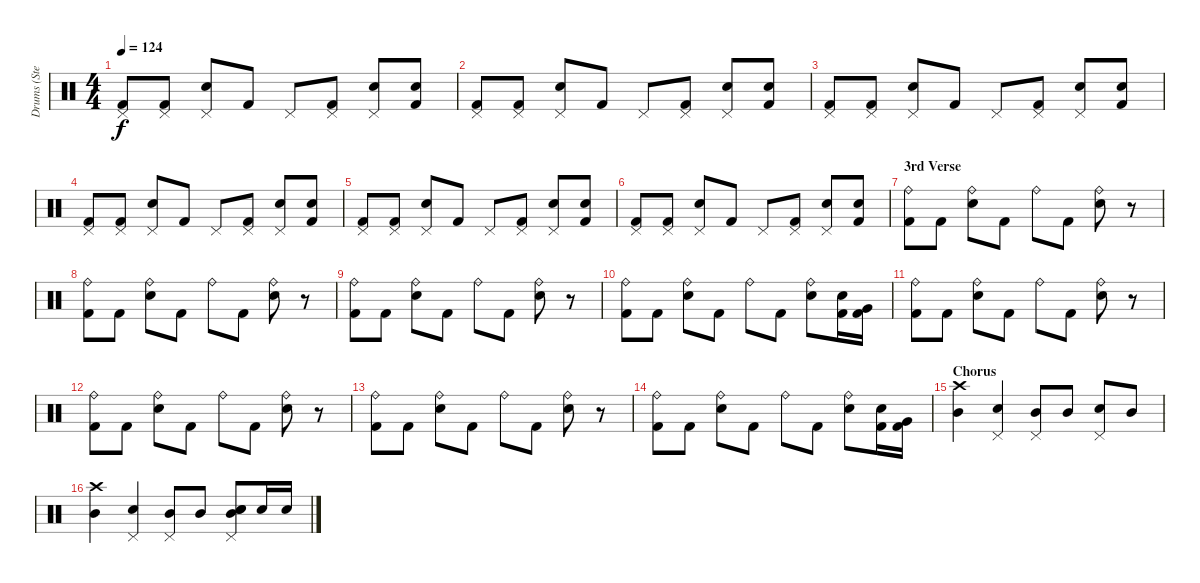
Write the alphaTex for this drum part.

\track ("Drums (Steven)" "Drums (Ste") {instrument percussion}
\staff {score}
\articulation defaults
\ts (4 4)
\tempo 124
\clef neutral
\ks c
("Kick (hit) 2" "Pedal Hi-Hat (hit)").8{dy f} ("Kick (hit) 2" "Pedal Hi-Hat (hit)").8 ("Electric Snare (hit)" "Pedal Hi-Hat (hit)").8 "Kick (hit) 2".8 "Pedal Hi-Hat (hit)".8 ("Kick (hit) 2" "Pedal Hi-Hat (hit)").8 ("Electric Snare (hit)" "Pedal Hi-Hat (hit)").8 ("Kick (hit) 2" "Snare (hit) 2").8 |
("Kick (hit) 2" "Pedal Hi-Hat (hit)").8 ("Kick (hit) 2" "Pedal Hi-Hat (hit)").8 ("Electric Snare (hit)" "Pedal Hi-Hat (hit)").8 "Kick (hit) 2".8 "Pedal Hi-Hat (hit)".8 ("Kick (hit) 2" "Pedal Hi-Hat (hit)").8 ("Electric Snare (hit)" "Pedal Hi-Hat (hit)").8 ("Kick (hit) 2" "Snare (hit) 2").8 |
("Kick (hit) 2" "Pedal Hi-Hat (hit)").8 ("Kick (hit) 2" "Pedal Hi-Hat (hit)").8 ("Electric Snare (hit)" "Pedal Hi-Hat (hit)").8 "Kick (hit) 2".8 "Pedal Hi-Hat (hit)".8 ("Kick (hit) 2" "Pedal Hi-Hat (hit)").8 ("Electric Snare (hit)" "Pedal Hi-Hat (hit)").8 ("Kick (hit) 2" "Snare (hit) 2").8 |
("Kick (hit) 2" "Pedal Hi-Hat (hit)").8 ("Kick (hit) 2" "Pedal Hi-Hat (hit)").8 ("Electric Snare (hit)" "Pedal Hi-Hat (hit)").8 "Kick (hit) 2".8 "Pedal Hi-Hat (hit)".8 ("Kick (hit) 2" "Pedal Hi-Hat (hit)").8 ("Electric Snare (hit)" "Pedal Hi-Hat (hit)").8 ("Kick (hit) 2" "Snare (hit) 2").8 |
("Kick (hit) 2" "Pedal Hi-Hat (hit)").8 ("Kick (hit) 2" "Pedal Hi-Hat (hit)").8 ("Electric Snare (hit)" "Pedal Hi-Hat (hit)").8 "Kick (hit) 2".8 "Pedal Hi-Hat (hit)".8 ("Kick (hit) 2" "Pedal Hi-Hat (hit)").8 ("Electric Snare (hit)" "Pedal Hi-Hat (hit)").8 ("Kick (hit) 2" "Snare (hit) 2").8 |
("Kick (hit) 2" "Pedal Hi-Hat (hit)").8 ("Kick (hit) 2" "Pedal Hi-Hat (hit)").8 ("Electric Snare (hit)" "Pedal Hi-Hat (hit)").8 "Kick (hit) 2".8 "Pedal Hi-Hat (hit)".8 ("Kick (hit) 2" "Pedal Hi-Hat (hit)").8 ("Electric Snare (hit)" "Pedal Hi-Hat (hit)").8 ("Kick (hit) 2" "Snare (hit) 2").8 |
\section ("" "3rd Verse")
("Kick (hit) 2" "Ride (bell)").8 "Kick (hit) 2".8 ("Electric Snare (hit)" "Ride (bell)").8 "Kick (hit) 2".8 "Ride (bell)".8 "Kick (hit) 2".8 ("Electric Snare (hit)" "Ride (bell)").8 r.8 |
("Kick (hit) 2" "Ride (bell)").8 "Kick (hit) 2".8 ("Electric Snare (hit)" "Ride (bell)").8 "Kick (hit) 2".8 "Ride (bell)".8 "Kick (hit) 2".8 ("Electric Snare (hit)" "Ride (bell)").8 r.8 |
("Kick (hit) 2" "Ride (bell)").8 "Kick (hit) 2".8 ("Electric Snare (hit)" "Ride (bell)").8 "Kick (hit) 2".8 "Ride (bell)".8 "Kick (hit) 2".8 ("Electric Snare (hit)" "Ride (bell)").8 r.8 |
("Kick (hit) 2" "Ride (bell)").8 "Kick (hit) 2".8 ("Electric Snare (hit)" "Ride (bell)").8 "Kick (hit) 2".8 "Ride (bell)".8 "Kick (hit) 2".8 ("Electric Snare (hit)" "Ride (bell)").8 ("Kick (hit) 2" "Electric Snare (hit)").16 ("Kick (hit) 2" "Very Low Tom (hit)").16 |
("Kick (hit) 2" "Ride (bell)").8 "Kick (hit) 2".8 ("Electric Snare (hit)" "Ride (bell)").8 "Kick (hit) 2".8 "Ride (bell)".8 "Kick (hit) 2".8 ("Electric Snare (hit)" "Ride (bell)").8 r.8 |
("Kick (hit) 2" "Ride (bell)").8 "Kick (hit) 2".8 ("Electric Snare (hit)" "Ride (bell)").8 "Kick (hit) 2".8 "Ride (bell)".8 "Kick (hit) 2".8 ("Electric Snare (hit)" "Ride (bell)").8 r.8 |
("Kick (hit) 2" "Ride (bell)").8 "Kick (hit) 2".8 ("Electric Snare (hit)" "Ride (bell)").8 "Kick (hit) 2".8 "Ride (bell)".8 "Kick (hit) 2".8 ("Electric Snare (hit)" "Ride (bell)").8 r.8 |
("Kick (hit) 2" "Ride (bell)").8 "Kick (hit) 2".8 ("Electric Snare (hit)" "Ride (bell)").8 "Kick (hit) 2".8 "Ride (bell)".8 "Kick (hit) 2".8 ("Electric Snare (hit)" "Ride (bell)").8 ("Kick (hit) 2" "Electric Snare (hit)").16 ("Kick (hit) 2" "Very Low Tom (hit)").16 |
\section ("" "Chorus")
("Crash high (hit)" "Mid Tom (hit)").4 ("Pedal Hi-Hat (hit)" "Snare (hit) 2").4 ("Pedal Hi-Hat (hit)" "Mid Tom (hit)").8 "Mid Tom (hit)".8 ("Pedal Hi-Hat (hit)" "Snare (hit) 2").8 "Mid Tom (hit)".8 |
("Crash high (hit)" "Mid Tom (hit)").4 ("Pedal Hi-Hat (hit)" "Snare (hit) 2").4 ("Pedal Hi-Hat (hit)" "Mid Tom (hit)").8 "Mid Tom (hit)".8 ("Pedal Hi-Hat (hit)" "Snare (hit) 2" "Electric Snare (hit)" "Mid Tom (hit)").8 "Electric Snare (hit)".16 "Electric Snare (hit)".16
